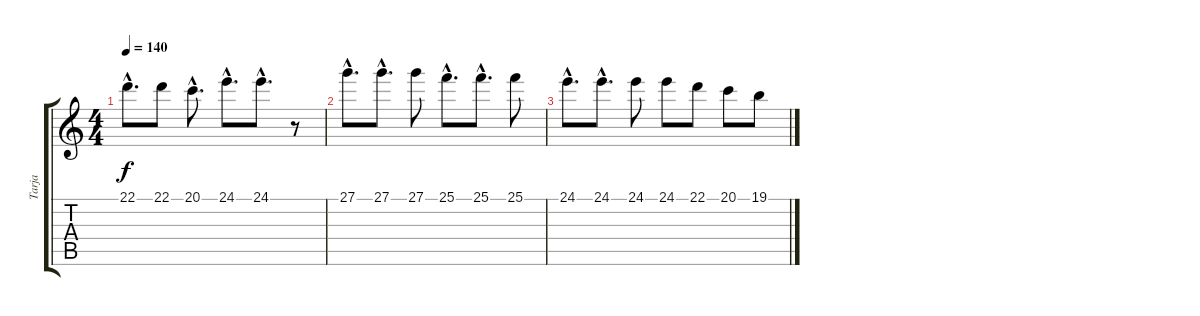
\track ("Tarja" "Tarja") {instrument lead6voice}
\staff {score tabs}
\tuning (E4 B3 G3 D3 A2 E2) {hide}
\ts (4 4)
\tempo 140
\clef g2
\ks c
22.1{hac}.8{d dy f} 22.1.8 20.1{hac}.8{d} 24.1{hac}.8{d} 24.1{hac}.8{d} r.8 |
27.1{hac}.8{d} 27.1{hac}.8{d} 27.1.8 25.1{hac}.8{d} 25.1{hac}.8{d} 25.1.8 |
24.1{hac}.8{d} 24.1{hac}.8{d} 24.1.8 24.1.8 22.1.8 20.1.8 19.1.8
